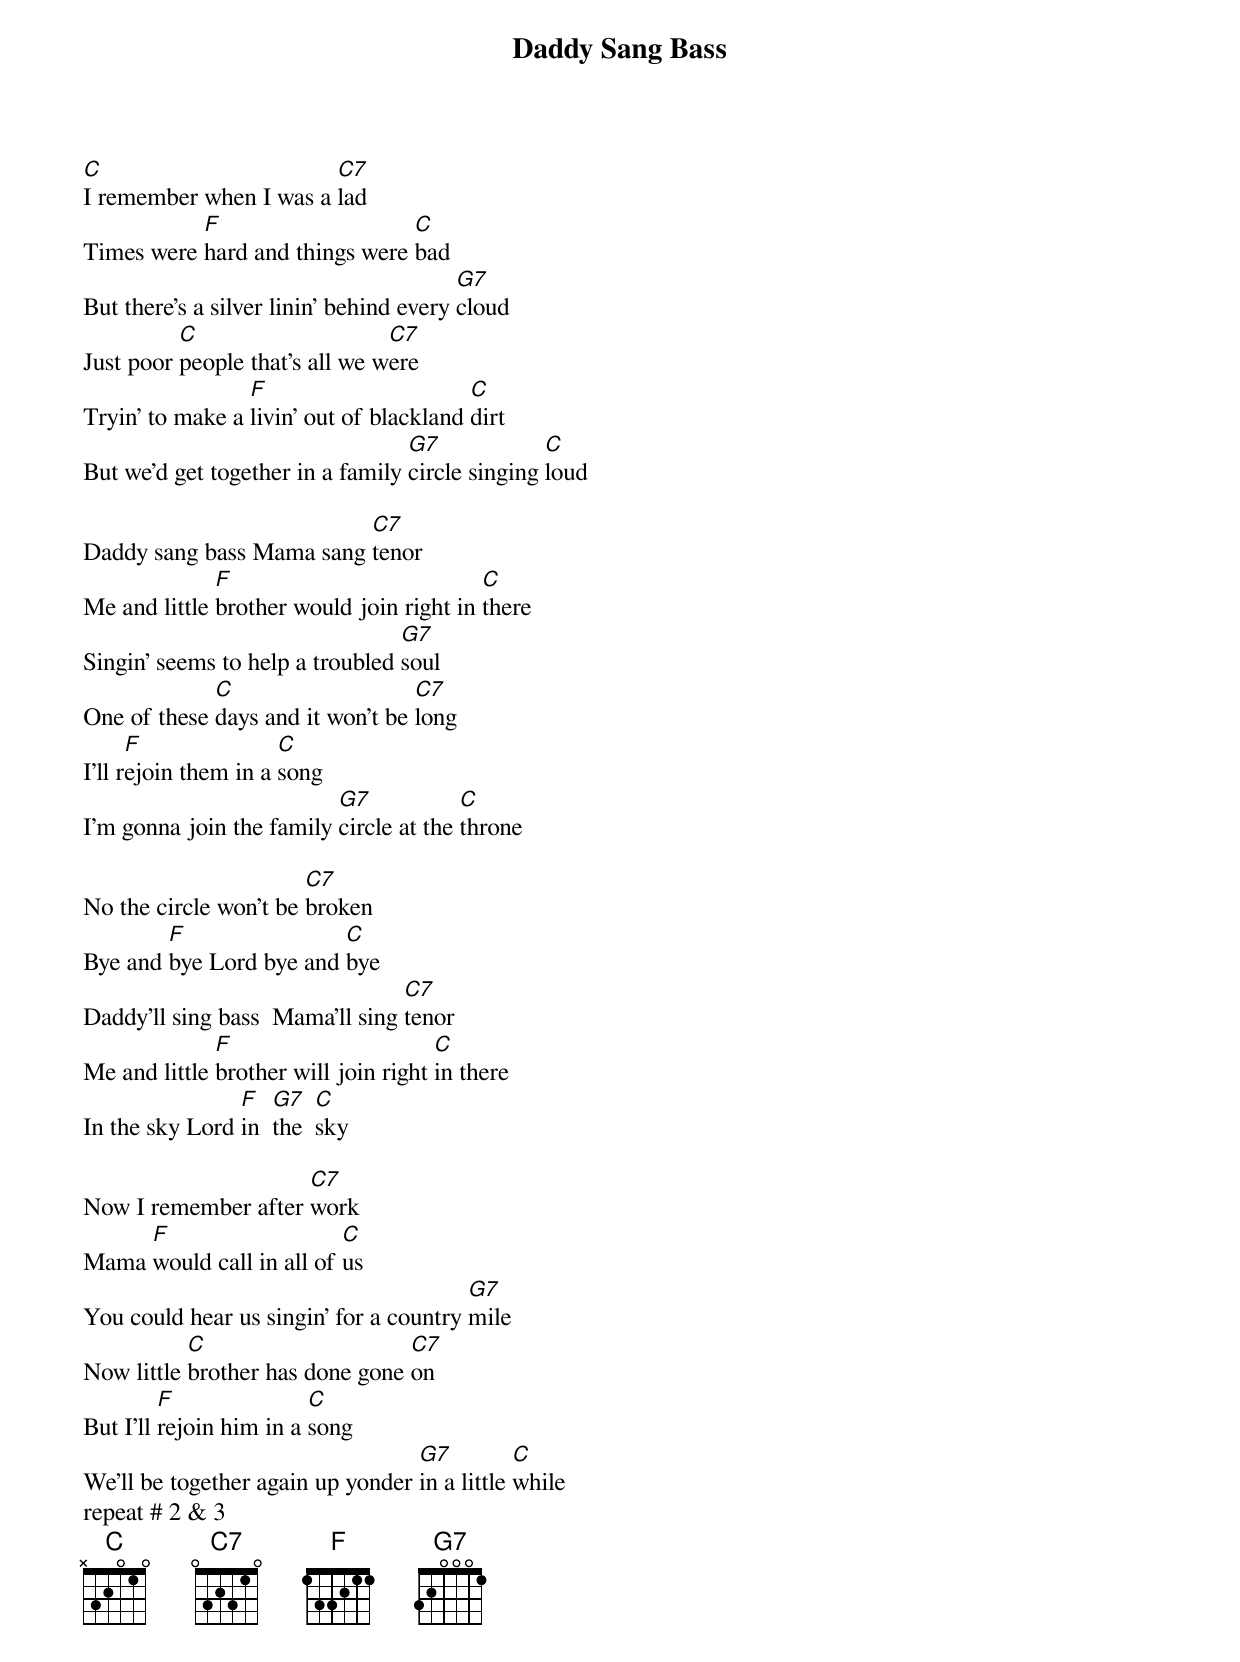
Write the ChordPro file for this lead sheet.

{title:Daddy Sang Bass}
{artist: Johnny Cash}

{!Start_of_part}
[C]I remember when I was a [C7]lad
Times were [F]hard and things were [C]bad
But there's a silver linin' behind every [G7]cloud
Just poor [C]people that's all we w[C7]ere
Tryin' to make a [F]livin' out of blackland [C]dirt
But we'd get together in a family [G7]circle singing [C]loud
{!End_of_part}

{!Start_of_part}
Daddy sang bass Mama sang [C7]tenor
Me and little [F]brother would join right in [C]there
Singin' seems to help a troubled [G7]soul
One of these [C]days and it won't be [C7]long
I'll r[F]ejoin them in a [C]song
I'm gonna join the family [G7]circle at the [C]throne
{!End_of_part}

{!Start_of_part}
No the circle won't be [C7]broken
Bye and [F]bye Lord bye and [C]bye
Daddy'll sing bass  Mama'll sing [C7]tenor
Me and little [F]brother will join right [C]in there
In the sky Lord [F]in  [G7]the  [C]sky
{!End_of_part}

{!Start_of_part}
Now I remember after [C7]work
Mama [F]would call in all of [C]us
You could hear us singin' for a country [G7]mile
Now little [C]brother has done gone [C7]on
But I'll [F]rejoin him in a [C]song
We'll be together again up yonder [G7]in a little [C]while
repeat # 2 & 3
{!End_of_part}
